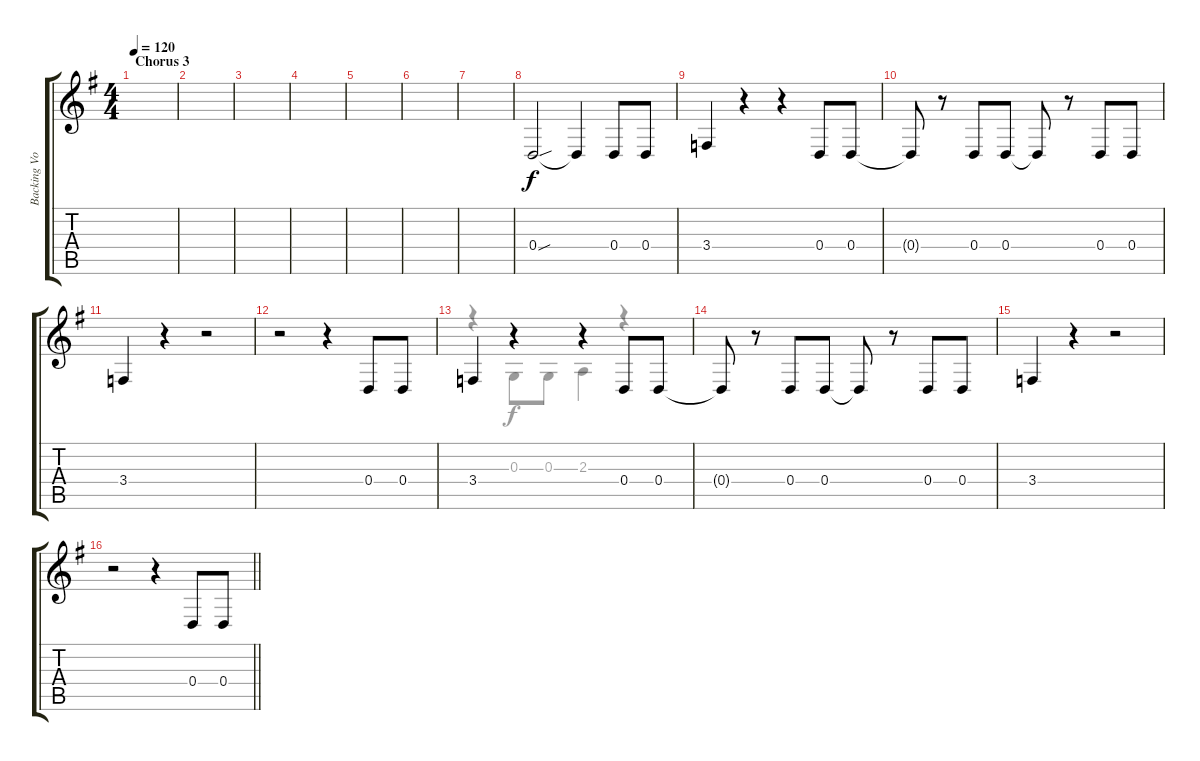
\track ("Backing Vocals" "Backing Vo") {instrument oboe}
\staff {score tabs}
\tuning (E4 B3 G3 D3 A2 E2) {hide}
\voice
\ts (4 4)
\section ("" "Chorus 3")
\tempo 120
\clef g2
\ks g
|
|
|
|
|
|
|
0.4{sou}.2 0.4{t}.4 0.4.8 0.4.8 |
3.4.4 r.4 r.4 0.4.8 0.4.8 |
0.4{t}.8 r.8 0.4.8 0.4.8 0.4{t}.8 r.8 0.4.8 0.4.8 |
3.4.4 r.4 r.2 |
r.2 r.4 0.4.8 0.4.8 |
3.4.4 r.4 r.4 0.4.8 0.4.8 |
0.4{t}.8 r.8 0.4.8 0.4.8 0.4{t}.8 r.8 0.4.8 0.4.8 |
3.4.4 r.4 r.2 |
\barLineRight lightlight
r.2 r.4 0.4.8 0.4.8
\voice
\clef g2
\ottava regular
\simile none
\ks g
|
|
|
|
|
|
|
|
|
|
|
|
r.4 0.3.8 0.3.8 2.3.4 r.4 |
|
|
\barLineRight lightlight
